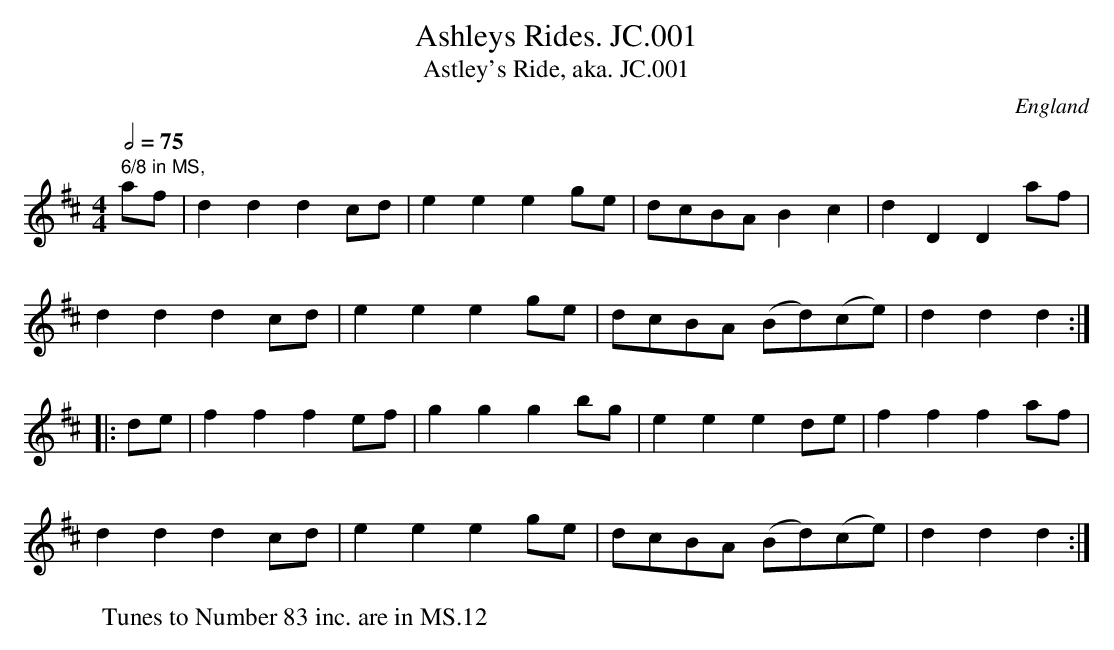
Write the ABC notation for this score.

X:1
T:Ashleys Rides. JC.001
T:Astley's Ride, aka. JC.001
O:England
M:4/4
L:1/8
Q:2/4=75
K:D major
" 6/8 in MS,"af|\
d2d2 d2cd|e2e2 e2ge|dcBA B2c2|d2D2 D2af|!
d2d2 d2cd|e2e2 e2ge|dcBA (Bd)(ce)|d2d2 d2:|!
|:de|f2f2 f2ef|g2g2 g2bg|e2e2 e2de|f2f2 f2af|!
d2d2 d2cd|e2e2 e2ge|dcBA (Bd)(ce)|d2d2 d2:|
W:Tunes to Number 83 inc. are in MS.12
